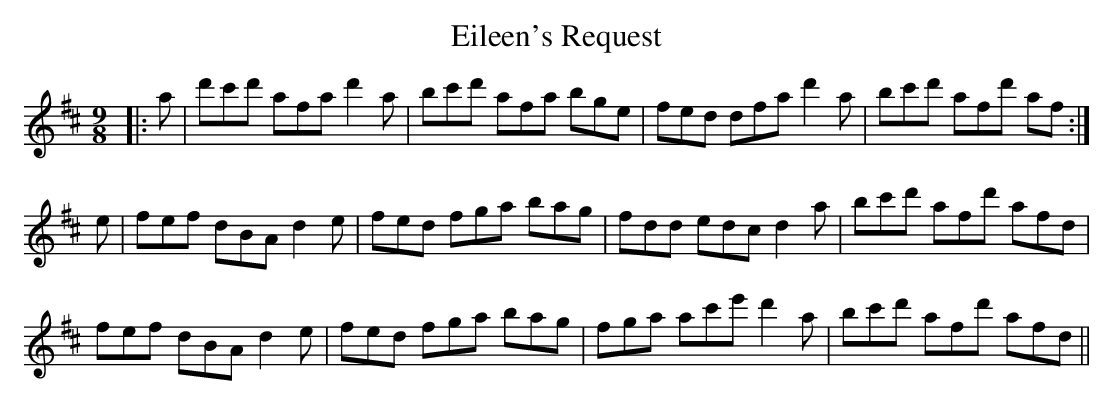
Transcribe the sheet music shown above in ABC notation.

X:1
T: Eileen's Request
M: 9/8
L: 1/8
K: Dmaj
|:a|d'c'd' afa d'2a|bc'd' afa bge|fed dfa d'2a|bc'd' afd' af:|
e|fef dBA d2e|fed fga bag|fdd edc d2a|bc'd' afd' afd|
fef dBA d2e|fed fga bag|fga ac'e' d'2a|bc'd' afd' afd||
